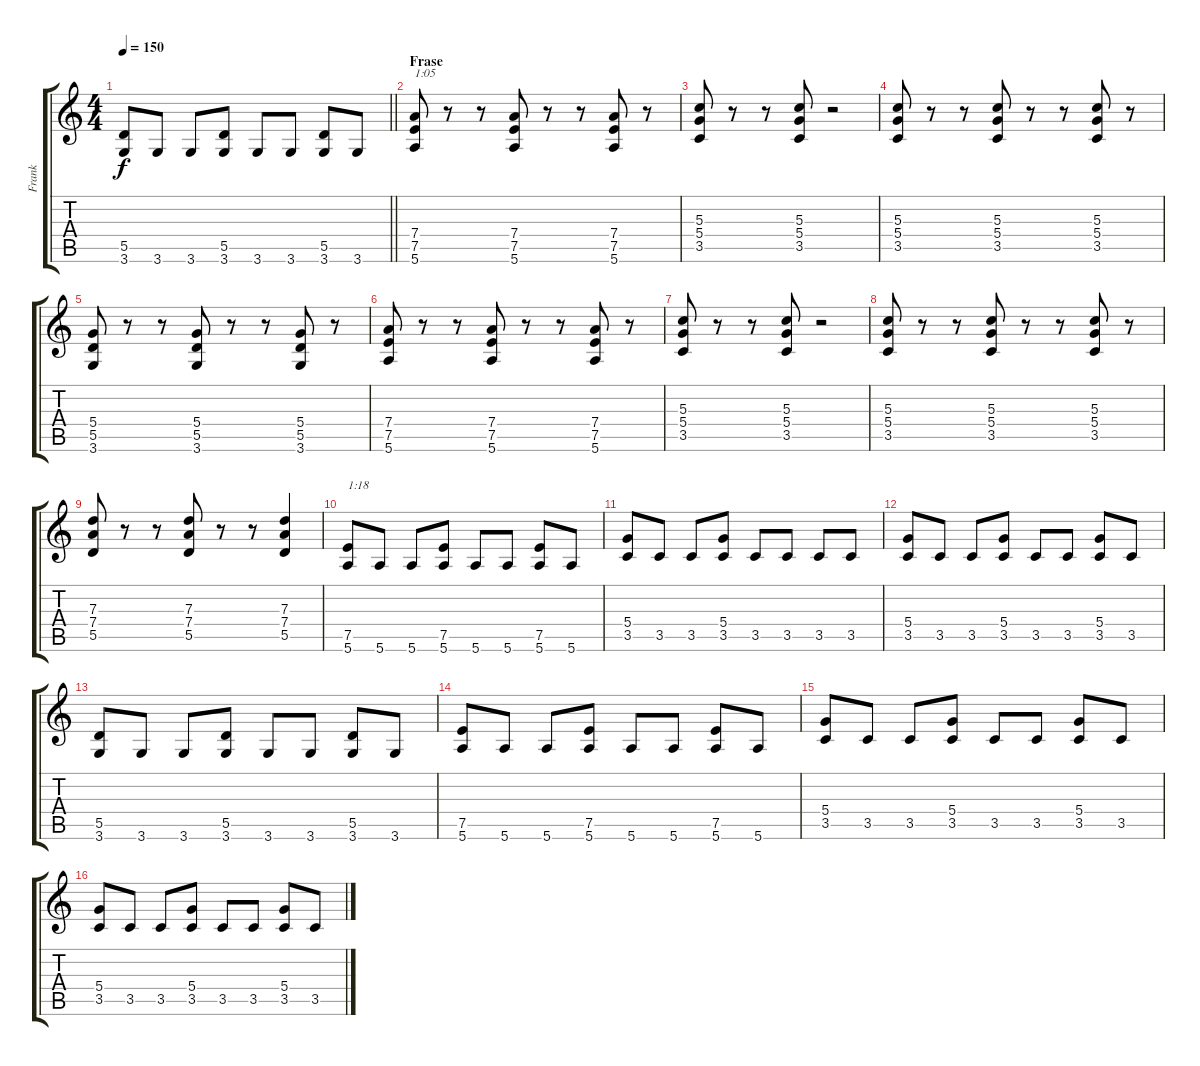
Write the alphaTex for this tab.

\track ("Frank" "Frank") {instrument distortionguitar}
\staff {score tabs}
\tuning (E4 B3 G3 D3 A2 E2) {hide}
\ts (4 4)
\tempo 150
\clef g2
\barLineRight lightlight
\ks c
(5.5 3.6).8{dy f} 3.6.8 3.6.8 (5.5 3.6).8 3.6.8 3.6.8 (5.5 3.6).8 3.6.8 |
\section ("" "Frase")
(7.4 7.5 5.6).8{txt "1:05"} r.8 r.8 (7.4 7.5 5.6).8 r.8 r.8 (7.4 7.5 5.6).8 r.8 |
(5.3 5.4 3.5).8 r.8 r.8 (5.3 5.4 3.5).8 r.2 |
(5.3 5.4 3.5).8 r.8 r.8 (5.3 5.4 3.5).8 r.8 r.8 (5.3 5.4 3.5).8 r.8 |
(5.4 5.5 3.6).8 r.8 r.8 (5.4 5.5 3.6).8 r.8 r.8 (5.4 5.5 3.6).8 r.8 |
(7.4 7.5 5.6).8 r.8 r.8 (7.4 7.5 5.6).8 r.8 r.8 (7.4 7.5 5.6).8 r.8 |
(5.3 5.4 3.5).8 r.8 r.8 (5.3 5.4 3.5).8 r.2 |
(5.3 5.4 3.5).8 r.8 r.8 (5.3 5.4 3.5).8 r.8 r.8 (5.3 5.4 3.5).8 r.8 |
(7.3 7.4 5.5).8 r.8 r.8 (7.3 7.4 5.5).8 r.8 r.8 (7.3 7.4 5.5).4 |
(7.5 5.6).8{txt "1:18"} 5.6.8 5.6.8 (7.5 5.6).8 5.6.8 5.6.8 (7.5 5.6).8 5.6.8 |
(5.4 3.5).8 3.5.8 3.5.8 (5.4 3.5).8 3.5.8 3.5.8 3.5.8 3.5.8 |
(5.4 3.5).8 3.5.8 3.5.8 (5.4 3.5).8 3.5.8 3.5.8 (5.4 3.5).8 3.5.8 |
(5.5 3.6).8 3.6.8 3.6.8 (5.5 3.6).8 3.6.8 3.6.8 (5.5 3.6).8 3.6.8 |
(7.5 5.6).8 5.6.8 5.6.8 (7.5 5.6).8 5.6.8 5.6.8 (7.5 5.6).8 5.6.8 |
(5.4 3.5).8 3.5.8 3.5.8 (5.4 3.5).8 3.5.8 3.5.8 (5.4 3.5).8 3.5.8 |
(5.4 3.5).8 3.5.8 3.5.8 (5.4 3.5).8 3.5.8 3.5.8 (5.4 3.5).8 3.5.8
